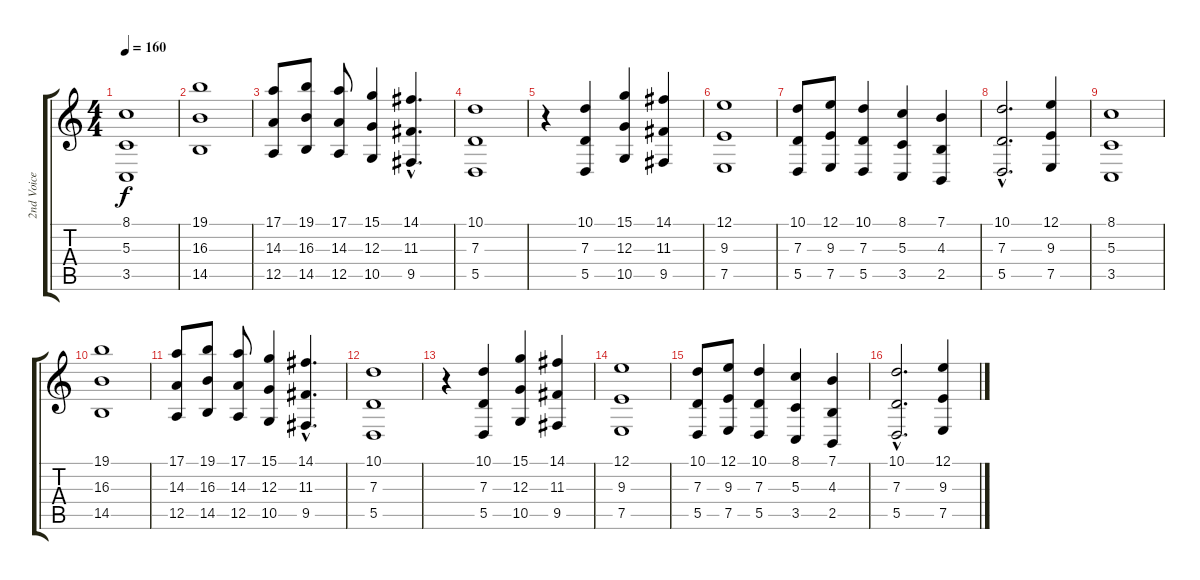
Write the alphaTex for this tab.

\track ("2nd Voice" "2nd Voice") {instrument voiceoohs}
\staff {score tabs}
\tuning (E4 B3 G3 D3 A2 E2) {hide}
\ts (4 4)
\tempo 160
\clef g2
\ks c
(8.1 5.3 3.5).1{dy f} |
(19.1 16.3 14.5).1{volume 8} |
(17.1 14.3 12.5).8 (19.1 16.3 14.5).8 (17.1 14.3 12.5).8 (15.1 12.3 10.5).4 (14.1{hac} 11.3{hac} 9.5{hac}).4{d} |
(10.1 7.3 5.5).1 |
r.4 (10.1 7.3 5.5).4 (15.1 12.3 10.5).4 (14.1 11.3 9.5).4 |
(12.1 9.3 7.5).1 |
(10.1 7.3 5.5).8 (12.1 9.3 7.5).8 (10.1 7.3 5.5).4 (8.1 5.3 3.5).4 (7.1 4.3 2.5).4 |
(10.1{hac} 7.3{hac} 5.5{hac}).2{d} (12.1 9.3 7.5).4 |
(8.1 5.3 3.5).1 |
(19.1 16.3 14.5).1{volume 2} |
(17.1 14.3 12.5).8 (19.1 16.3 14.5).8 (17.1 14.3 12.5).8 (15.1 12.3 10.5).4 (14.1{hac} 11.3{hac} 9.5{hac}).4{d} |
(10.1 7.3 5.5).1{volume 1} |
r.4 (10.1 7.3 5.5).4 (15.1 12.3 10.5).4 (14.1 11.3 9.5).4 |
(12.1 9.3 7.5).1 |
(10.1 7.3 5.5).8 (12.1 9.3 7.5).8 (10.1 7.3 5.5).4 (8.1 5.3 3.5).4 (7.1 4.3 2.5).4 |
(10.1{hac} 7.3{hac} 5.5{hac}).2{d} (12.1 9.3 7.5).4
